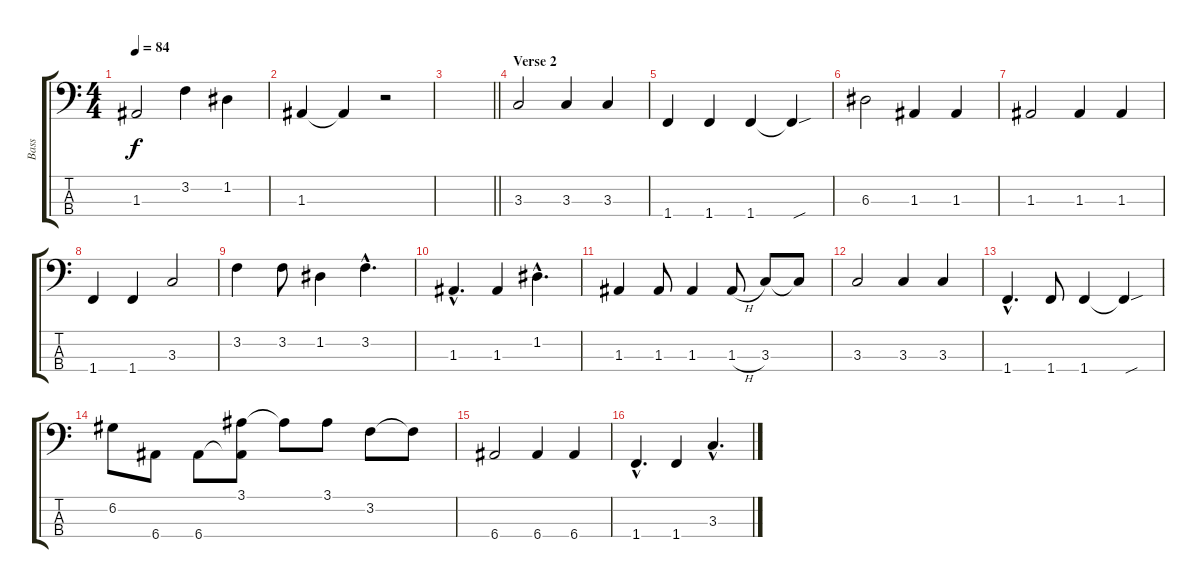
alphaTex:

\track ("Bass" "Bass") {instrument electricbassfinger}
\staff {score tabs}
\tuning (G2 D2 A1 E1) {hide}
\ts (4 4)
\tempo 84
\clef f4
\ks c
1.3.2{dy f} 3.2.4 1.2.4 |
1.3.4 1.3{t}.4 r.2 |
\barLineRight lightlight
|
\section ("" "Verse 2")
3.3.2 3.3.4 3.3.4 |
1.4.4 1.4.4 1.4.4 1.4{sou t}.4 |
6.3.2 1.3.4 1.3.4 |
1.3.2 1.3.4 1.3.4 |
1.4.4 1.4.4 3.3.2 |
3.2.4 3.2.8 1.2.4 3.2{hac}.4{d} |
1.3{hac}.4{d} 1.3.4 1.2{hac}.4{d} |
1.3.4 1.3.8 1.3.4 1.3{h}.8 3.3.8 3.3{t}.8 |
3.3.2 3.3.4 3.3.4 |
1.4{hac}.4{d} 1.4.8 1.4.4 1.4{sou t}.4 |
6.2.8 6.4.8 6.4.8 (3.1 6.4{t}).8 3.1{t}.8 3.1.8 3.2.8 3.2{t}.8 |
6.4.2 6.4.4 6.4.4 |
1.4{hac}.4{d} 1.4.4 3.3{hac}.4{d}
